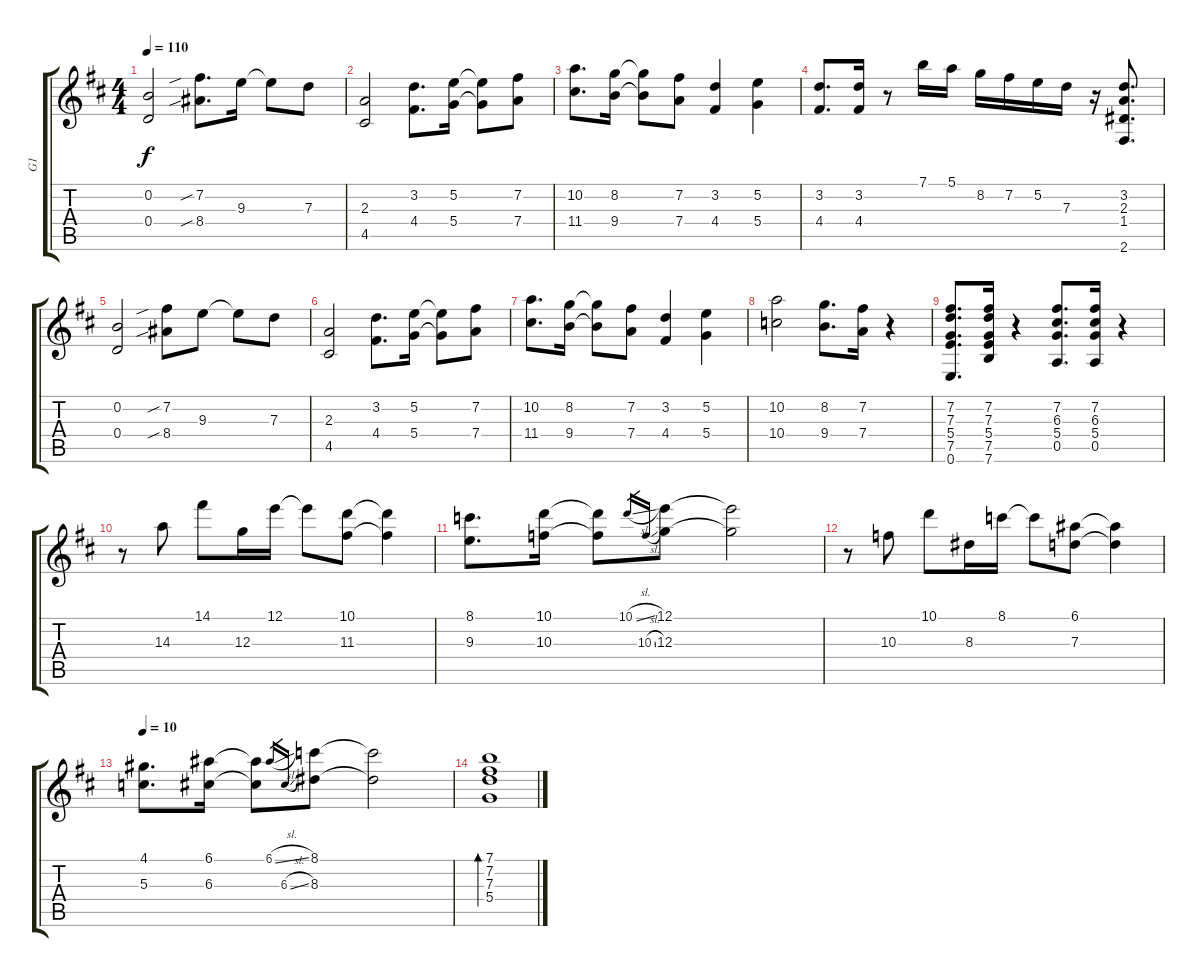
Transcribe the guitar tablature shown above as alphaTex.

\track ("G1" "G1") {instrument acousticguitarsteel}
\staff {score tabs}
\tuning (E4 B3 G3 D3 A2 E2) {hide}
\ts (4 4)
\tempo 110
\clef g2
\ks d
(0.2 0.4).2{dy f} (7.2{sib} 8.4{sib}).8{d} 9.3.16 9.3{t}.8 7.3.8 |
(2.3 4.5).2 (3.2 4.4).8{d} (5.2 5.4).16 (5.2{t} 5.4{t}).8 (7.2 7.4).8 |
(10.2 11.4).8{d} (8.2 9.4).16 (8.2{t} 9.4{t}).8 (7.2 7.4).8 (3.2 4.4).4 (5.2 5.4).4 |
(3.2 4.4).8{d} (3.2 4.4).16 r.8 7.1.16 5.1.16 8.2.16 7.2.16 5.2.16 7.3.16 r.16 (3.2 2.3 1.4 2.6).8{d} |
(0.2 0.4).2 (7.2{sib} 8.4{sib}).8 9.3.8 9.3{t}.8 7.3.8 |
(2.3 4.5).2 (3.2 4.4).8{d} (5.2 5.4).16 (5.2{t} 5.4{t}).8 (7.2 7.4).8 |
(10.2 11.4).8{d} (8.2 9.4).16 (8.2{t} 9.4{t}).8 (7.2 7.4).8 (3.2 4.4).4 (5.2 5.4).4 |
(10.2 10.4).2 (8.2 9.4).8{d} (7.2 7.4).16 r.4 |
(7.2 7.3 5.4 7.5 0.6).8{d} (7.2 7.3 5.4 7.5 7.6).16 r.4 (7.2 6.3 5.4 0.5).8{d} (7.2 6.3 5.4 0.5).16 r.4 |
r.8 14.3.8 14.1.8 12.3.16 12.1.16 12.1{t}.8 (10.1 11.3).8 (10.1{t} 11.3{t}).4 |
(8.1 9.3).8{d} (10.1 10.3).16 (10.1{t} 10.3{t}).8 10.1{sl}.16{gr} 10.3{sl}.16{gr} (12.1 12.3).8 (12.1{t} 12.3{t}).2 |
r.8 10.3.8 10.1.8 8.3.16 8.1.16 8.1{t}.8 (6.1 7.3).8 (6.1{t} 7.3{t}).4 |
\tempo 10
(4.1 5.3).8{d} (6.1 6.3).16 (6.1{t} 6.3{t}).8 6.1{sl}.16{gr} 6.3{sl}.16{gr} (8.1 8.3).8 (8.1{t} 8.3{t}).2 |
(7.1 7.2 7.3 5.4).1{bd 240}
